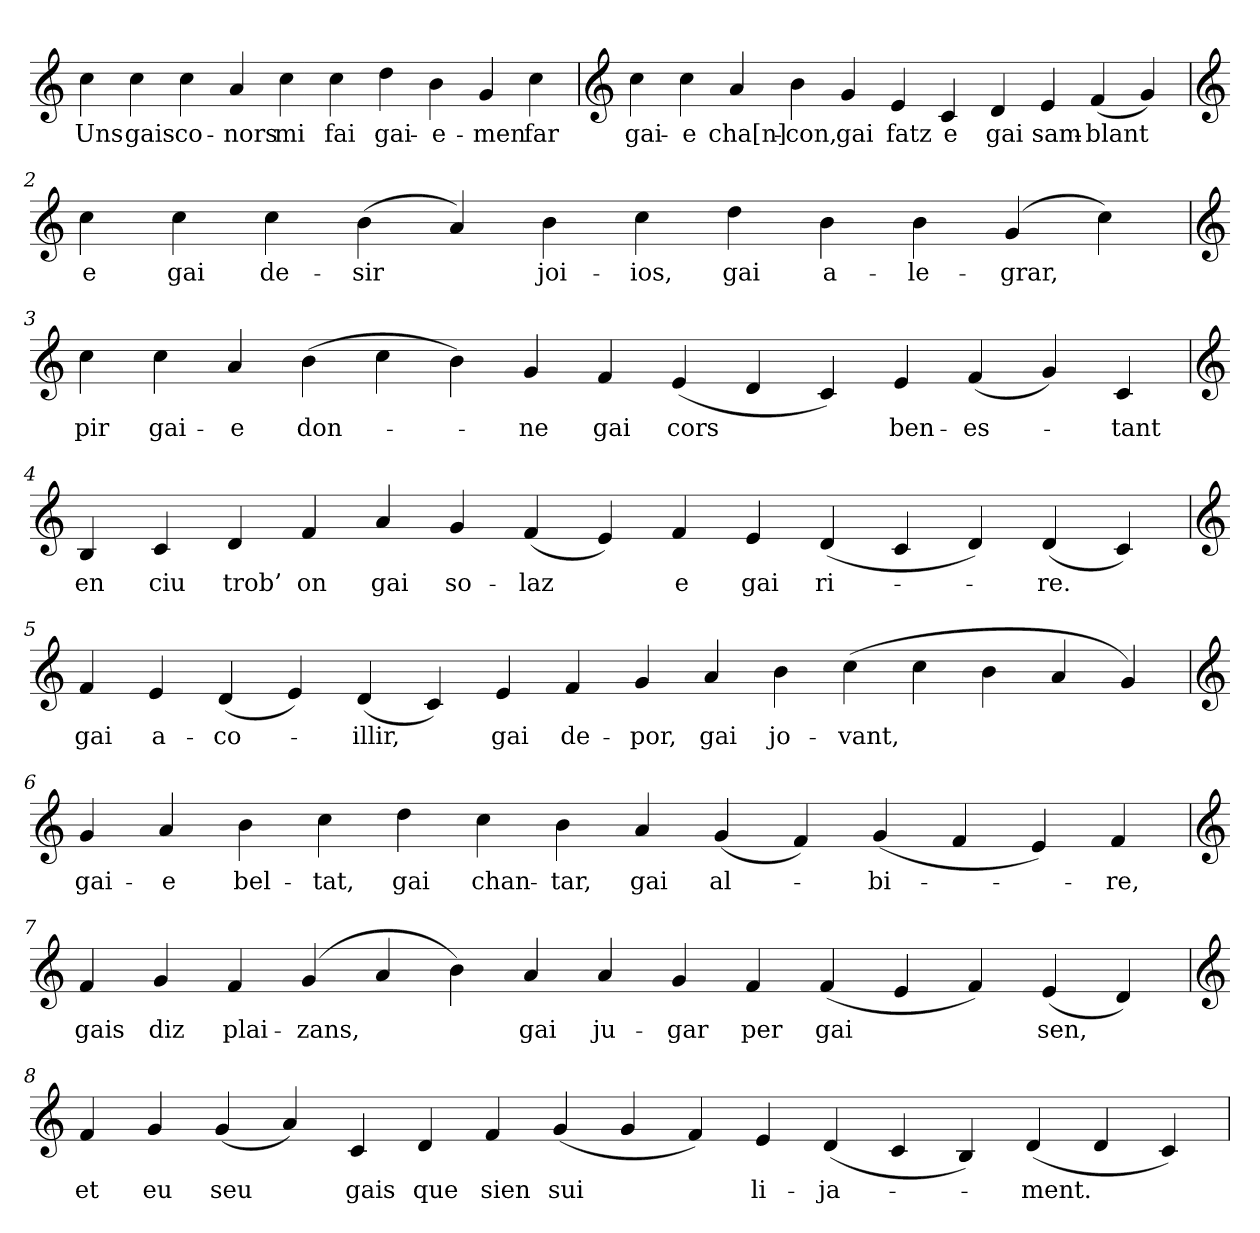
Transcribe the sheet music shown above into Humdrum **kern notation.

**kern	**text
*part1	*part1
*staff1	*staff1
*clefG2	*
=	=
4cc	Uns
4cc	gais
4cc	co-
4a	-nors
4cc	mi
4cc	fai
4dd	gai-
4b	-e-
4g	-men
4cc	far
=1	=1
*clefG2	*
4cc	gai-
4cc	-e
4a	cha[n]-
4b	-con,
4g	gai
4e	fatz
4c	e
4d	gai
4e	sam-
(4f	-blant
4g)	.
=2	=2
*clefG2	*
4cc	e
4cc	gai
4cc	de-
(4b	-sir
4a)	.
4b	joi-
4cc	-ios,
4dd	gai
4b	a-
4b	-le-
(4g	-grar,
4cc)	.
=3	=3
*clefG2	*
4cc	pir
4cc	gai-
4a	-e
(4b	don-
4cc	.
4b)	.
4g	-ne
4f	gai
(4e	cors
4d	.
4c)	.
4e	ben-
(4f	-es-
4g)	.
4c	-tant
=4	=4
*clefG2	*
4B	en
4c	ciu
4d	trob’
4f	on
4a	gai
4g	so-
(4f	-laz
4e)	.
4f	e
4e	gai
(4d	ri-
4c	.
4d)	.
(4d	-re.
4c)	.
=5	=5
*clefG2	*
4f	gai
4e	a-
(4d	-co-
4e)	.
(4d	-illir,
4c)	.
4e	gai
4f	de-
4g	-por,
4a	gai
4b	jo-
(4cc	-vant,
4cc	.
4b	.
4a	.
4g)	.
=6	=6
*clefG2	*
4g	gai-
4a	-e
4b	bel-
4cc	-tat,
4dd	gai
4cc	chan-
4b	-tar,
4a	gai
(4g	al-
4f)	.
(4g	-bi-
4f	.
4e)	.
4f	-re,
=7	=7
*clefG2	*
4f	gais
4g	diz
4f	plai-
(4g	-zans,
4a	.
4b)	.
4a	gai
4a	ju-
4g	-gar
4f	per
(4f	gai
4e	.
4f)	.
(4e	sen,
4d)	.
=8	=8
*clefG2	*
4f	et
4g	eu
(4g	seu
4a)	.
4c	gais
4d	que
4f	sien
(4g	sui
4g	.
4f)	.
4e	li-
(4d	-ja-
4c	.
4B)	.
(4d	-ment.
4d	.
4c)	.
=	=
*-	*-
